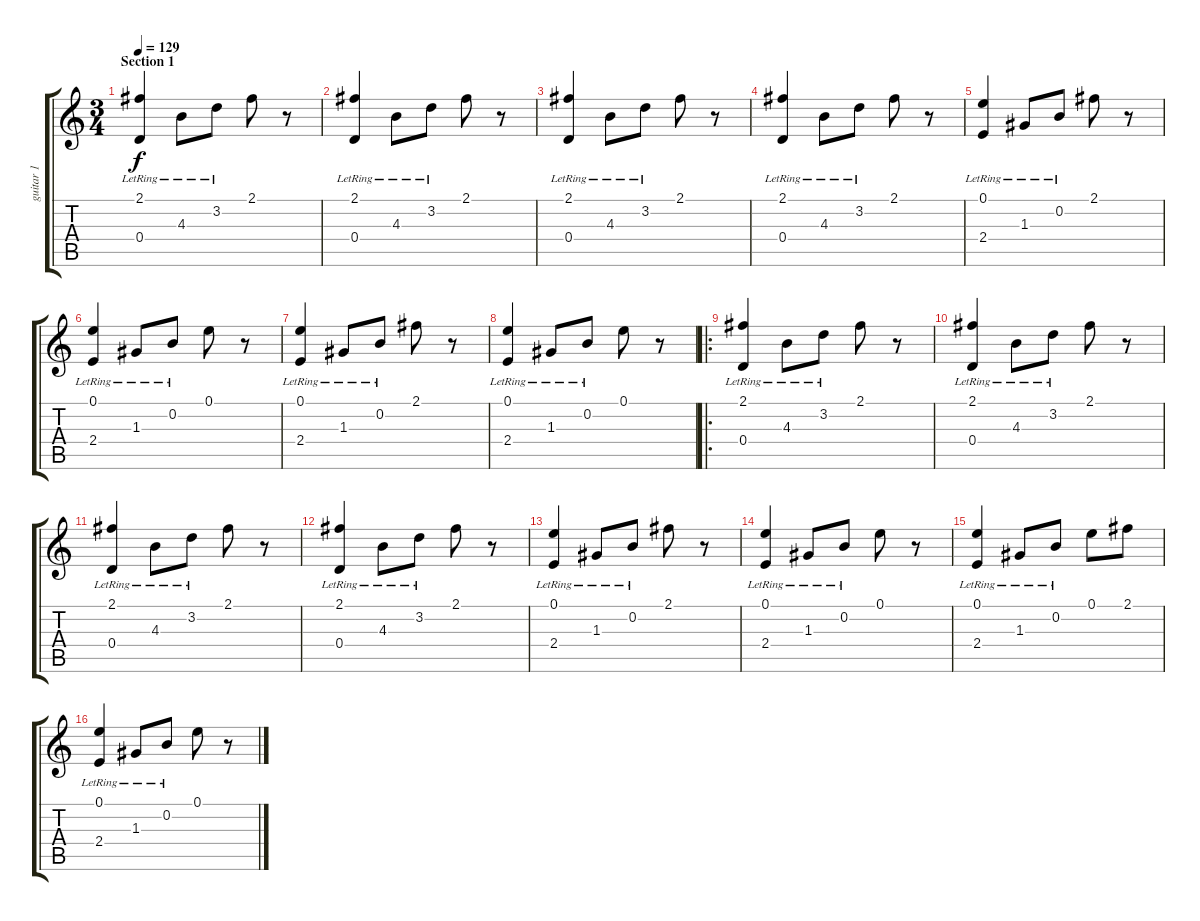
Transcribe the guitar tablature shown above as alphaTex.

\track ("guitar 1" "guitar 1") {instrument acousticguitarnylon}
\staff {score tabs}
\tuning (E4 B3 G3 D3 A2 E2) {hide}
\ts (3 4)
\section ("" "Section 1")
\tempo 129
\clef g2
\ks c
(2.1{lr} 0.4{lr}).4{dy f} 4.3{lr}.8 3.2{lr}.8 2.1.8 r.8 |
(2.1{lr} 0.4{lr}).4 4.3{lr}.8 3.2{lr}.8 2.1.8 r.8 |
(2.1{lr} 0.4{lr}).4 4.3{lr}.8 3.2{lr}.8 2.1.8 r.8 |
(2.1{lr} 0.4{lr}).4 4.3{lr}.8 3.2{lr}.8 2.1.8 r.8 |
(0.1{lr} 2.4{lr}).4 1.3{lr}.8 0.2{lr}.8 2.1.8 r.8 |
(0.1{lr} 2.4{lr}).4 1.3{lr}.8 0.2{lr}.8 0.1.8 r.8 |
(0.1{lr} 2.4{lr}).4 1.3{lr}.8 0.2{lr}.8 2.1.8 r.8 |
(0.1{lr} 2.4{lr}).4 1.3{lr}.8 0.2{lr}.8 0.1.8 r.8 |
\ro
(2.1{lr} 0.4{lr}).4 4.3{lr}.8 3.2{lr}.8 2.1.8 r.8 |
(2.1{lr} 0.4{lr}).4 4.3{lr}.8 3.2{lr}.8 2.1.8 r.8 |
(2.1{lr} 0.4{lr}).4 4.3{lr}.8 3.2{lr}.8 2.1.8 r.8 |
(2.1{lr} 0.4{lr}).4 4.3{lr}.8 3.2{lr}.8 2.1.8 r.8 |
(0.1{lr} 2.4{lr}).4 1.3{lr}.8 0.2{lr}.8 2.1.8 r.8 |
(0.1{lr} 2.4{lr}).4 1.3{lr}.8 0.2{lr}.8 0.1.8 r.8 |
(0.1{lr} 2.4{lr}).4 1.3{lr}.8 0.2{lr}.8 0.1.8 2.1.8 |
(0.1{lr} 2.4{lr}).4 1.3{lr}.8 0.2{lr}.8 0.1.8 r.8
